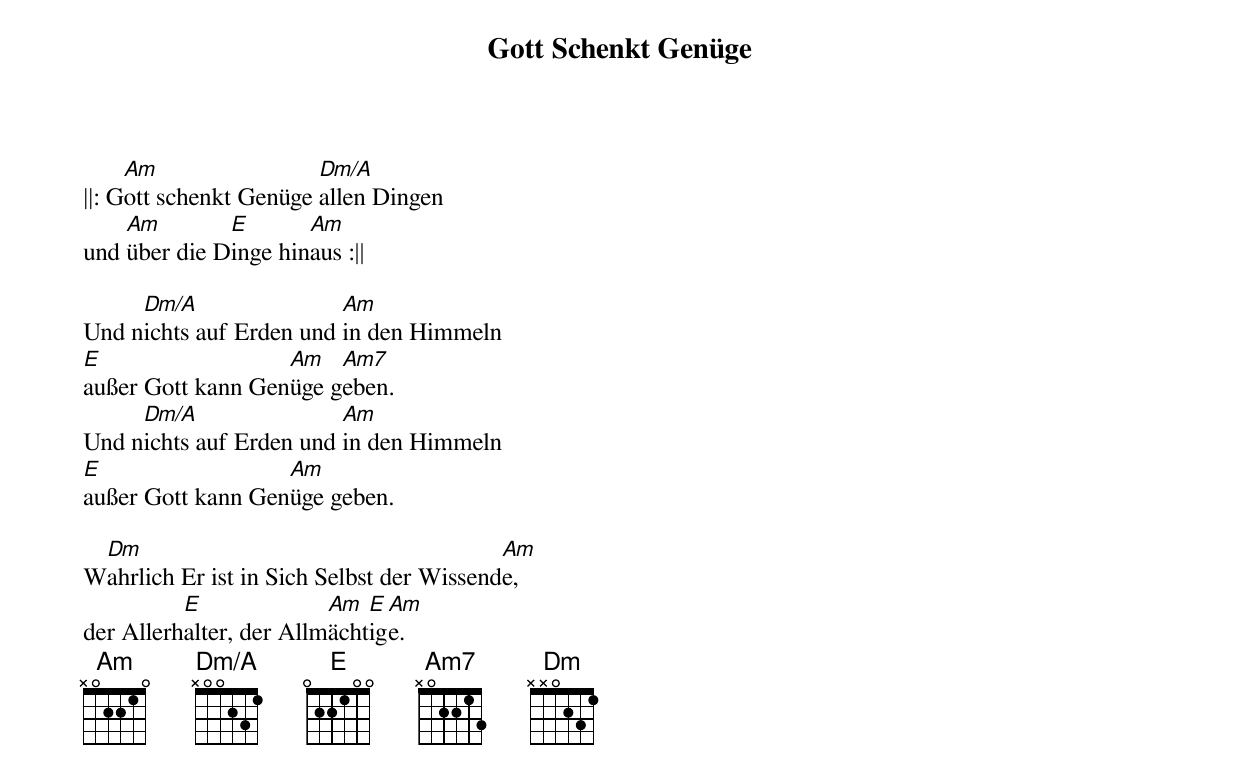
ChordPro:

{title: Gott Schenkt Genüge}
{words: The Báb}
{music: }
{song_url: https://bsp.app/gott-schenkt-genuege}
 {define: Dm/A base-fret 1 frets x 0 0 2 3 1}

||: G[Am]ott schenkt Genüge [Dm/A]allen Dingen
und [Am]über die D[E]inge hin[Am]aus :||

Und n[Dm/A]ichts auf Erden und [Am]in den Himmeln
[E]außer Gott kann Gen[Am]üge g[Am7]eben.
Und n[Dm/A]ichts auf Erden und [Am]in den Himmeln
[E]außer Gott kann Gen[Am]üge geben.

W[Dm]ahrlich Er ist in Sich Selbst der Wissend[Am]e,
der Allerh[E]alter, der Allm[Am]ächt[E]ig[Am]e.
